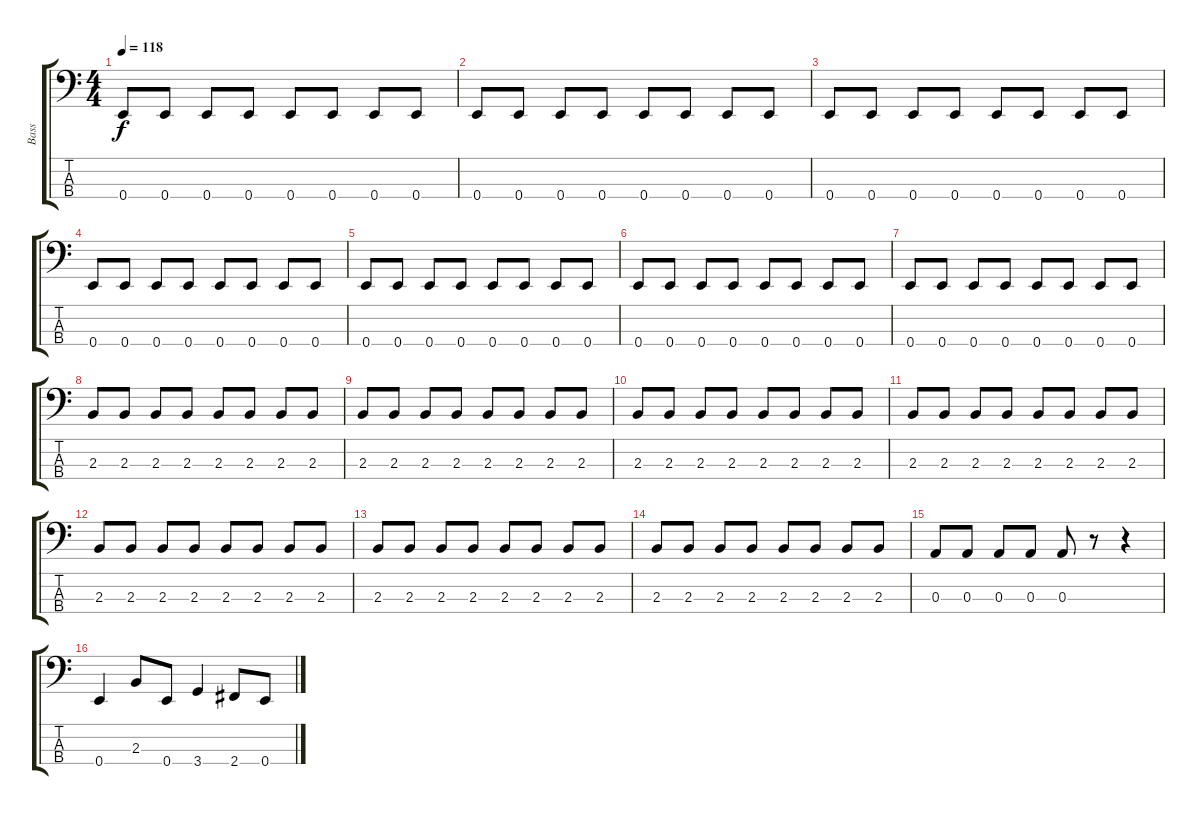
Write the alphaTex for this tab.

\track ("Bass" "Bass") {instrument electricbassfinger}
\staff {score tabs}
\tuning (G2 D2 A1 E1) {hide}
\ts (4 4)
\tempo 118
\clef f4
\ks c
0.4.8{dy f} 0.4.8 0.4.8 0.4.8 0.4.8 0.4.8 0.4.8 0.4.8 |
0.4.8 0.4.8 0.4.8 0.4.8 0.4.8 0.4.8 0.4.8 0.4.8 |
0.4.8 0.4.8 0.4.8 0.4.8 0.4.8 0.4.8 0.4.8 0.4.8 |
0.4.8 0.4.8 0.4.8 0.4.8 0.4.8 0.4.8 0.4.8 0.4.8 |
0.4.8 0.4.8 0.4.8 0.4.8 0.4.8 0.4.8 0.4.8 0.4.8 |
0.4.8 0.4.8 0.4.8 0.4.8 0.4.8 0.4.8 0.4.8 0.4.8 |
0.4.8 0.4.8 0.4.8 0.4.8 0.4.8 0.4.8 0.4.8 0.4.8 |
2.3.8 2.3.8 2.3.8 2.3.8 2.3.8 2.3.8 2.3.8 2.3.8 |
2.3.8 2.3.8 2.3.8 2.3.8 2.3.8 2.3.8 2.3.8 2.3.8 |
2.3.8 2.3.8 2.3.8 2.3.8 2.3.8 2.3.8 2.3.8 2.3.8 |
2.3.8 2.3.8 2.3.8 2.3.8 2.3.8 2.3.8 2.3.8 2.3.8 |
2.3.8 2.3.8 2.3.8 2.3.8 2.3.8 2.3.8 2.3.8 2.3.8 |
2.3.8 2.3.8 2.3.8 2.3.8 2.3.8 2.3.8 2.3.8 2.3.8 |
2.3.8 2.3.8 2.3.8 2.3.8 2.3.8 2.3.8 2.3.8 2.3.8 |
0.3.8 0.3.8 0.3.8 0.3.8 0.3.8 r.8 r.4 |
0.4.4 2.3.8 0.4.8 3.4.4 2.4.8 0.4.8
